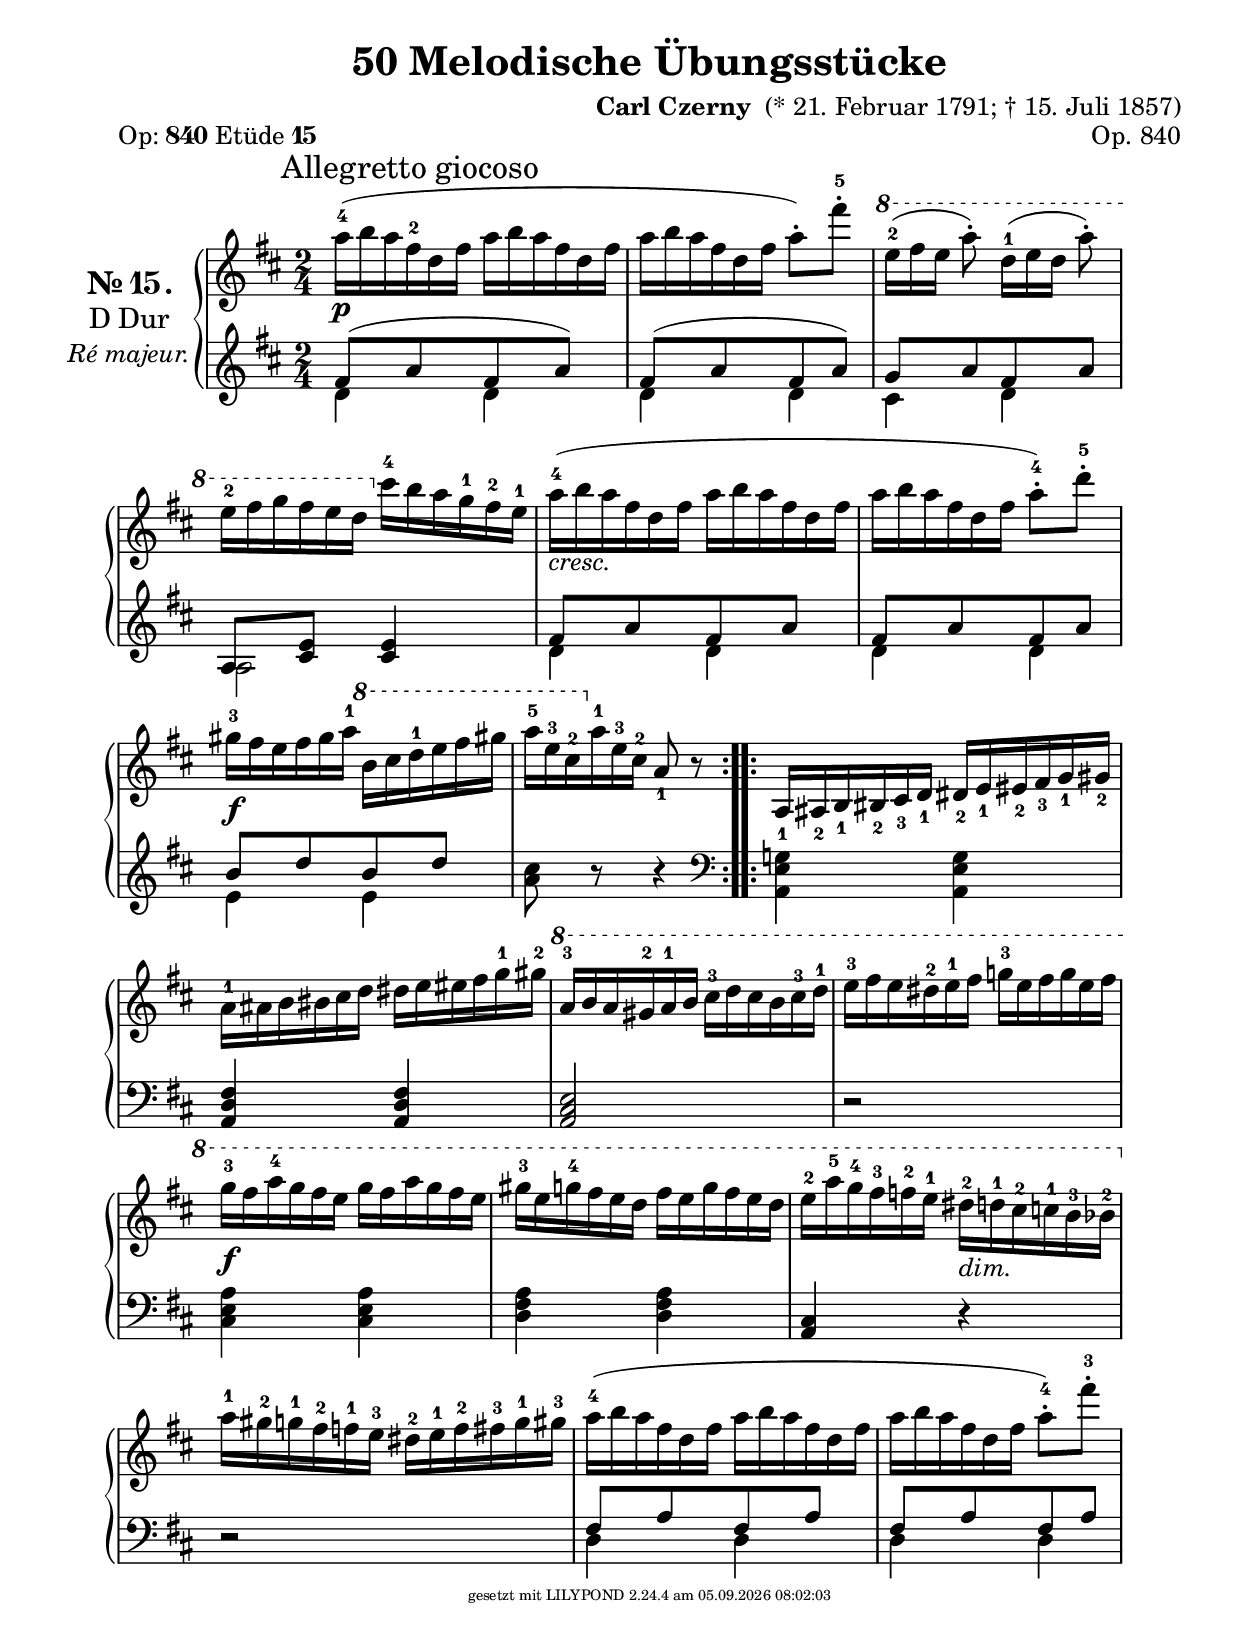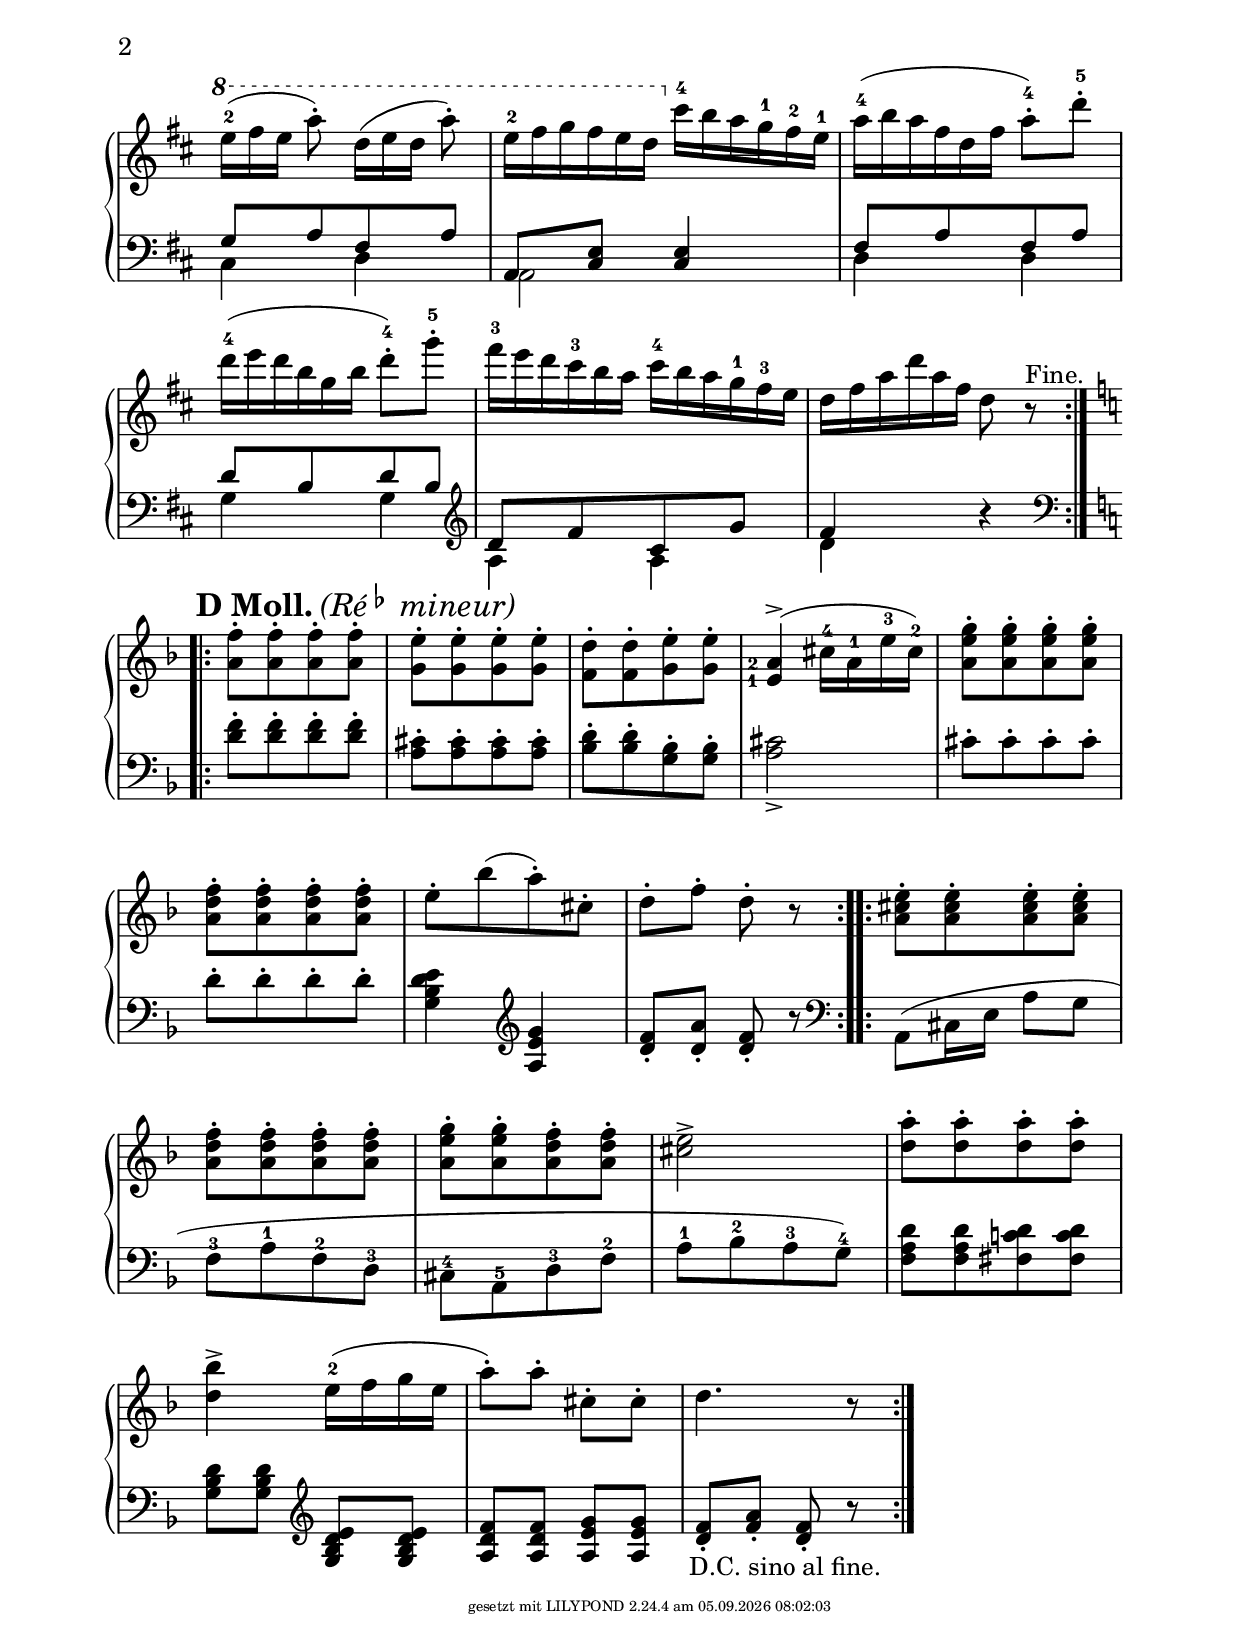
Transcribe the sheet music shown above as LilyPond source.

\version "2.19.37"

\language "deutsch"

\include "Papier+Layout.ly"
\version "2.19.32"

%% http://lsr.dsi.unimi.it/LSR/Item?id=654
%% http://lsr.di.unimi.it//LSR/Item?id=654
%% see also http://lilypond.org/doc/v2.18/Documentation/notation/short-repeats

%%%%%%%%%%%%%%%%%%%%%%%%%%%%%%%%%%%%%%%%%%%%%%%%%%%%%%%%%%%%%%%%%%%%%%%%%%%%%%%%%%%%%%%%%%
% LSR workaround:

%%%%%%%%%%%%%%%%%%%%%%%%%%%%%%%%%%%%%%%%%%%%%%%%%%%%%%%%%%%%%%%%%%%%%%%%%%%%%%%%%%%%%%%%%%

%% version 2013/05/11
%% for lilypond 2.18 or higher
%% last changes : - \changePitch : a single s as the last event of newnotes parameter
%%                   will give you the ending rests of the pattern (if there), and two s
%%                   also the beginning ones. If pattern ends with a note, a single
%%                   ending s will have no effects.
%%                - Is now \language independant (no more #{ c #})
%%                - new algorithm for make-notes-list, change-pitch
%%                  and has-notes? (shorter and safer)
%%
%%%%%%%%%%%%%%%%%%%%%%%%% some utility functions %%%%%%%%%%%%%%%%%%%%%

#(define (name-of music)
 (ly:music-property music 'name))

#(define (has-notes? music)
"Return true if there is at least one note in `music, false otherwise."
 (or (eq? (name-of music) 'NoteEvent)
     (let ((e (ly:music-property music 'element)))
        (and (ly:music? e)
             (has-notes? e)))
     (let loop ((es (ly:music-property music 'elements)))
        (and (pair? es)
             (or (has-notes? (car es))
                 (loop (cdr es)))))))

%% An EventChord is sometimes used as a wrapper in Lilypond, so we have to check
%% if a chord is a standard chord with notes. We could have used has-notes? but
%% this version is perhaps more efficient.
%% Optional events name like 'RestEvent can be included.
#(define (note-or-chord? music . otherEvent)
"Is music a note or a chord with notes ?"
(let ((name (name-of music)))
 (or (memq name (cons 'NoteEvent otherEvent))
     (and (eq? name 'EventChord)  ; have this chord at least one note ?
          (let loop ((es (ly:music-property music 'elements)))
             (and (pair? es)
                  (or (eq? (name-of (car es)) 'NoteEvent)
                      (loop (cdr es)))))))))

#(define (expand-q-chords music); for q chords : see chord-repetition-init.ly
(expand-repeat-chords! (list 'rhythmic-event) music))

#(define (clean-music mus)
"Try to reduce the number of sequential music"
(let ((name (ly:music-property mus 'name)))
  (cond
    ((eq? name 'SequentialMusic)
       (ly:music-set-property! mus 'elements (fold-right
          (lambda (evt prev-list)
            (if (eq? (name-of evt) 'SequentialMusic)
              (append (ly:music-property (clean-music evt) 'elements) prev-list)
              (cons (clean-music evt) prev-list)))
          '()
          (ly:music-property mus 'elements))))
    ((eq? name 'SimultaneousMusic)
       (ly:music-set-property! mus 'elements
                (map clean-music (ly:music-property mus 'elements))))
    ((memq name (list 'RelativeOctaveMusic 'UnrelativableMusic))
         (ly:music-set-property! mus 'element (clean-music
                  (ly:music-property mus 'element)))))
 mus))

%%%%%%%%%%%%%%%%%%%%%%%%%%%%% changePitch %%%%%%%%%%%%%%%%%%%%%%%%%%%%%%
#(define cPInsertInPattern (gensym))
#(define cPSamePitch (gensym))
#(define cPSamePitchEnd (gensym))
#(define cPPatternEnd (gensym))

#(define (make-notes-list music)
"Make a list with each element will be of one of these types :
  1- a note, a chord, a rest
  2- an integer, indicating the number of notes to skip in pattern ( The user will
     indicate that, by a corresponding number of skips (s or \\skip) in `newnotes 
     parameter of \\changePitch )
  3- a list of musics, to be inserted between 2 notes of pattern, and added with
     the \\insert function, inside `newnotes"
(let ((res '())     ; the list to fill
      (prev #f))
  (define (fill-notes-list evt)
    (let ((tags (ly:music-property evt 'tags))
          (name (name-of evt)))
      (cond
        ((memq cPInsertInPattern tags)             ; a music added by \insert
            (ly:music-set-property! evt 'tags
                          (delq cPInsertInPattern tags))     ; remove the tag
            (if (integer? prev)(set! res (cons prev res)))
            (set! prev (if (pair? prev)(cons evt prev)(list evt))))  ; a list
         ((memq name (list 'SkipEvent 'SkipMusic))
            (if (pair? prev)(set! res (cons prev res))) ; keep the reverse order
            (set! prev (if (integer? prev) (1+ prev) 1)))
       ; ((memq name (list 'EventChord 'NoteEvent 'RestEvent))
         ((note-or-chord? evt 'RestEvent) ; a note, a chord, or a rest
            (if (or (pair? prev)(integer? prev))(set! res (cons prev res)))
            (set! prev evt)
            (set! res (cons evt res)))
         (else
          (let ((elt (ly:music-property evt 'element))
                (elts (ly:music-property evt 'elements)))
            (if (ly:music? elt) (fill-notes-list elt))
            (if (pair? elts)(for-each fill-notes-list elts)))))))
(fill-notes-list music)
(if (or (pair? prev)(integer? prev))(set! res (cons prev res)))
(reverse res)))

%%%%%%%%%%%%  used inside the inner function change-one-note
#(define (copy-duration from to)  ; from and to as EventChord or NoteEvent
(let ((max-dur #f)); in theory, 2 notes in a chord can have a different duration
  (music-map (lambda (x)            ; get main duration from `from
              (let ((dur (ly:music-property x 'duration)))
               (if (and (ly:duration? dur)
                        (or (not max-dur)
                            (ly:duration<? max-dur dur))); take the greater
                 (set! max-dur dur))
                 x))
              from)
  (music-map (lambda (x)            ; set duration to duration of `to
               (if (ly:duration? (ly:music-property x 'duration))
                  (ly:music-set-property! x 'duration max-dur))
               x)
             to)))

#(define (copy-arti from to) ; from and to as EventChord or NoteEvent
(let* ((es-from (ly:music-property from 'elements))
       (es-to (ly:music-property to 'elements))
       (arti-from (if (null? es-from)
                    (ly:music-property from 'articulations)
                    (filter
                      (lambda(x)
                        (not (ly:duration? (ly:music-property x 'duration))))
                      es-from))))
  (if (null? es-to)                       ; NoteEvent
    (ly:music-set-property! to 'articulations
              (append (ly:music-property to 'articulations) arti-from))
    (ly:music-set-property! to 'elements  ; EventChord
              (append es-to arti-from)))
  ; copy also 'tags and 'to-relative-callback
  (ly:music-set-property! to 'tags
    (append (ly:music-property from 'tags)(ly:music-property to 'tags)))
   (if (null? es-to)
      (ly:music-set-property! to 'to-relative-callback
          (ly:music-property from 'to-relative-callback))
      (begin
        (ly:music-set-property! to 'to-relative-callback
            ly:music-sequence::event-chord-relative-callback)
        (ly:music-set-property! (car es-to) 'to-relative-callback
            (ly:music-property from 'to-relative-callback))))
    ))

%% del-arti is called for all notes but the first of a \samePitch section.
#(define (del-arti note-or-chord)
(ly:music-set-property! note-or-chord 'articulations '())
(ly:music-set-property! note-or-chord 'elements
  (filter (lambda(x)
              (and (ly:duration? (ly:music-property x 'duration))
                   (ly:music-set-property! x 'articulations '())))
          (ly:music-property note-or-chord 'elements))) ; can be empty
(music-map  ;; del all caution accidentals
  (lambda(x)(if (eq? (name-of x) 'NoteEvent) (begin
               (ly:music-set-property! x 'force-accidental #f)
               (ly:music-set-property! x 'cautionary #f)))
             x)
  note-or-chord))

#(define (change-pitch pattern newnotes)
"The scheme function of \\changePitch, `pattern and `newnotes as music."
(let ((seq-list '())           ; list of transformed patterns
      (skip-notnote-event? #f) ; #t if a \skip or an \insert is found in newnotes
      (same-pitch-section? #f) ; #t if we are in the 2nd pattern note of a\samePitch section
      ;(dummy-note #{ c4 #})    ; \language dependant -:(
      (dummy-note (make-music 'NoteEvent ; to avoid pbs with pattern without any notes
                              'duration (ly:make-duration 2 0 1) ;
                              'pitch (ly:make-pitch -1 0 0))) ;
      (pattern2 #{ $pattern \tag #cPPatternEnd s4 #}) ; to detect the end of pattern
      (last-notes-list #f))    ; buffer
 (set! seq-list (cdr  ; skip dummy notes
  ;;;;;;;;;;;;;;;;;;;;;;;;;;;;;;;;;;; loop ;;;;;;;;;;;;;;;;;;;;;;;;;;;;;;;;;;;;;;;;;;;;;;;
  (let loop ((notes-list (cons dummy-note (make-notes-list newnotes))); see make-notes-list
             (pat-list (cons dummy-note (circular-list pattern2)))
             (res '())) ; the list to fill
    (if (or (null? notes-list)(null? pat-list)) ; pat-list may be a regular list in the loop
      (reverse res)               ;;;;;; return the list in the right order
      (let ((x (car notes-list))  ;;;;;; go deeper, taking 1st elt of each lists
            (evt (ly:music-deep-copy (car pat-list))))
       (cond
       ;;;;;;;;;;;;;;;;;;;;;;;;;;;;;;;;;;;;;;;;;;;;;
        ((pair? x)                   ; x is a list of musics, added with \insert in newnotes
          (set! skip-notnote-event? #t)      ; for events between 2 pattern notes
          (set! last-notes-list notes-list)  ; for section "else" of this cond statement
          (loop (cdr notes-list) pat-list (append x res))) ; append x to res
        ;;;;;;;;;;;;;;;;;;;;;;;;;;;;;;;;;;;;;;;;;;;;
        ((note-or-chord? evt)         ; evt in pattern is a note or a chord (with notes)
          (set! last-notes-list notes-list)  ; for section "else" later
          (cond
            ((ly:music? x)  ;;;;;; the elt of notes-list is a note or a chord
               (if same-pitch-section? ; x is used several times. Copy arti of x only to the
                 (set! x (del-arti (ly:music-deep-copy x)))) ; 1st note of \samePitch section
               (copy-duration evt x)  ; evt = from, x = to
               (copy-arti evt x)
               (let ((tags (ly:music-property x 'tags)))
                 (cond               ; are we in a \samePitch section ?
                   ((memq cPSamePitch tags)    ; yes, first,remove the tag
                      (ly:music-set-property! x 'tags (delq cPSamePitch tags))
                      (set! same-pitch-section? #t)) ; then set the flag
                   ((memq cPSamePitchEnd tags) ; last note of \samePitch
                      (ly:music-set-property! x 'tags (delq cPSamePitchEnd tags))
                      (set! same-pitch-section? #f))))      ; unset the flag
               (set! skip-notnote-event? #f); stop deletion of not-notes event.
               (if same-pitch-section?
                   (loop notes-list (cdr pat-list)(cons x res))
                   (loop (cdr notes-list)(cdr pat-list)(cons x res)))) ; next new note
            ((integer? x)   ;;;;;; user want to skip over the current evt note. We also
               (set! skip-notnote-event? x) ; don't add any events bis next pattern note
               ;; (format #t "x : ~a\n" x)  ; for testing
               (cond ((= x 1)                                      ; only one s
                        (loop (cdr notes-list)(cdr pat-list) res)) ; next notes-list elt
                     (else                                         ; several successive s
                        (set-car! notes-list (1- x))               ; for the next loop
                        (loop notes-list (cdr pat-list) res))))))  ; the next evt only
        ;;;;;;;;;;;;;;;;;;;;;;;;;;;;;;;;;;;;;;;;;;;;
        ((or (ly:music-property evt 'duration #f)  ; current evt in pattern is not a note
             (not (has-notes? evt)))
           (cond ((memq cPPatternEnd (ly:music-property evt 'tags)) ; last evt of pattern
                    (let ((x (car notes-list)))
                      (if (and (integer? x)
                                (or (null? (cdr notes-list))        ; last elt ?
                                    (and (null? (cddr notes-list))  ; 2nd to last and last is
                                         (pair? (car (cdr notes-list)))))) ; a \insert section
                        (cond
                           ((= x 1)
                              (set! skip-notnote-event? x)
                              (loop (cdr notes-list) (cdr pat-list) res))
                           (else
                              (set-car! notes-list (1- x))
                              (loop notes-list (cdr pat-list) res))))
                        (loop notes-list (cdr pat-list) res))) ;; ignores evt
                  (skip-notnote-event? (loop notes-list (cdr pat-list) res))
                  (else (loop notes-list (cdr pat-list)(cons evt res)))))
        ;;;;;;;;;;;;;;;;;;;;;;;;;;;;;;;;;;;;;;;;;;;;
        (else
          (let ((e (ly:music-property evt 'element))
                (es (ly:music-property evt 'elements))
                (empty? #f)) ; don't add to res if #t
           (if (ly:music? e)
             (let ((new-e (loop notes-list (list e) '())))
               (ly:music-set-property! evt 'element
                 (case (length new-e)
                   ((0) (set! empty? #t)
                        new-e)
                   ((1)(car new-e))
                   (else (make-sequential-music new-e))))))
           (if (pair? es)
             (let ((new-es (loop notes-list es '())))
               (ly:music-set-property! evt 'elements new-es)
               (set! empty? (and empty? (null! new-es))))) ; #t if both empty

           (let ((next-new-notes (if (or same-pitch-section?
                                         (and (integer? skip-notnote-event?)
                                              (> skip-notnote-event? 1)))
                                    last-notes-list
                                    (cdr last-notes-list))))
              (if empty? (loop next-new-notes (cdr pat-list) res)
                         (loop next-new-notes (cdr pat-list) (cons evt res))))))))))))
  ;;;;;;;;;;;;;;;;;;;;;;;;;;;;;;;;;; end loop ;;;;;;;;;;;;;;;;;;;;;;;;;;;;;;;;;;;;;;;;
 (let ((relativize (lambda(m)
        (let* ((clean-newnotes (clean-music newnotes))
               (name (name-of clean-newnotes)))
            (if (memq name (list 'RelativeOctaveMusic 'UnrelativableMusic))
               (make-music name 'element m)
               m)))))
     (case (length seq-list)
        ((0) (make-music 'Music 'void #t))
        ((1) (relativize (car seq-list)))
        (else (relativize (clean-music (make-sequential-music seq-list))))))))

changePitch = #(define-music-function (pattern newnotes)
                                                          (ly:music? ly:music?)
"Change each notes in `pattern by the notes (or rests) given in `newnotes.
If count of events doesn't match, pattern is duplicated repeatedly or truncate."
(let* ((expand-q (lambda (music) (expand-repeat-chords!
			    (cons 'rhythmic-event (ly:parser-lookup '$chord-repeat-events))
			    music)))
       (pattern (expand-q pattern))
       (newnotes (expand-q newnotes)))
 (change-pitch pattern newnotes)))

%%%%%%%%%%%%%%%%%%%%%%%%%%%%%%%%%%%%%%%%%%%%%%%%%%%%%%%%%%%%%%%%%%%%%%%%%%%%%%%%
%% enhancement functions, working with \changePitch pattern newnotes

samePitch = #(define-music-function (music) (ly:music?)
"Inside the `pattern parameter of the \\changePitch function, all notes grouped 
by this function will have the same pitch, according to the current note of
`newnotes parameter of \\changePitch."
(let((not-first? #f)
     (last-note #f))
  (map-some-music
    (lambda (x)
      (cond
        ((note-or-chord? x)
           (if not-first?     ; set all pitches to the pitch of the first note
             (ly:music-set-property! x 'to-relative-callback
                (lambda (x p)                    ; set pitch to the prev value
                    (ly:prob-set-property! x 'pitch p)
                    p))
             (set! not-first? x)) ; do nothing for first note
           (ly:music-set-property! x 'tags (cons
                   cPSamePitch  ; add tag cPSamePitch to x
                   (ly:music-property x 'tags)))
           (set! last-note x)   ; save the note x
           x)
        (else #f)))
    music)
  (if last-note              ; the last saved EventChord
     (ly:music-set-property! last-note 'tags (cons
           cPSamePitchEnd    ; add cPSamePitchEnd tag, delete cPSamePitch tag
           (delq cPSamePitch (ly:music-property last-note 'tags)))))
  music))

%% this function should be no more needed, as copy-arti should avoid pbs
%% in relative mode and \samePitch
absolute = #(define-music-function (music) (ly:music?)
"Make `music unrelativable. To use inside a \\samePitch function in relative
mode."
(make-music 'UnrelativableMusic 'element music))

insert = #(define-music-function (music) (ly:music?)
"Using this function inside the `newnotes parameter of the \\changePitch
function, allow you to insert and remplace by `music, all music between one note
and his following, in the `pattern parameter of \\changePitch, ."
#{ \tag #cPInsertInPattern $music #})

%%%%%%%
#(define (n-copy n music)
(cond
  ((> n 1)(make-sequential-music
            (map (lambda (x)(ly:music-deep-copy music))
                 (make-list n))))
  ((= n 1) music)
  (else (make-music 'Music 'void #t))))

nCopy = #(define-music-function (n music)(integer? ly:music?)
(n-copy n music))

%% same effect as { \repeat unfold n s } but \nSkip works inside the `newnotes
%% parameter of \changePitch.
nSkip = #(define-music-function (n)(integer?)
"Return \\skip \\skip \\skip ... n times."
#{ \nCopy #n s #})
%%%%%%%%%%%%%%%%%%%%%%%%%%%%%%%%%%%%%%%%%%%%%%%%%%%%%%%%%%%%%%%%%%%%%%%%%%%%%%%%
%% shortcuts
% default values for patI and patII, if the user do not define
% them, before using \cPI and \cPII
% patI ={ c8. c16 }      % not \language independant
patI = #(make-music 'SequentialMusic 'elements (list
          (make-music 'NoteEvent 'duration (ly:make-duration 3 1 1)
                                 'pitch (ly:make-pitch -1 0 0))
          (make-music 'NoteEvent 'duration (ly:make-duration 4 0 1)
                                 'pitch (ly:make-pitch -1 0 0))))
% patII = { c4. c8 }
patII = #(make-music 'SequentialMusic 'elements (list
          (make-music 'NoteEvent 'duration (ly:make-duration 2 1 1)
                                 'pitch (ly:make-pitch -1 0 0))
          (make-music 'NoteEvent 'duration (ly:make-duration 3 0 1)
                                 'pitch (ly:make-pitch -1 0 0))))


cPI = #(define-music-function (newnotes) (ly:music?)
#{ \changePitch \patI $newnotes #})

cPII = #(define-music-function (newnotes) (ly:music?)
#{ \changePitch \patII $newnotes #})

#(define cP changePitch)

exercise ="15"

\paper {
}
\header {
  composer            =       \markup { \bold "Carl Czerny" " (* 21. Februar 1791; † 15. Juli 1857)" }
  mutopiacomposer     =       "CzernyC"

  title               =       "50 Melodische Übungsstücke" %"50 Melodische Übungsstücke"
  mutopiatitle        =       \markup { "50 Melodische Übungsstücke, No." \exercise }

  opus                =       "Op. 840"
  piece               =       \markup { "Op:" \number \tiny 840 "Etüde" \number \tiny \exercise }
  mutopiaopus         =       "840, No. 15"

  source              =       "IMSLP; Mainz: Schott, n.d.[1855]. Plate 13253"
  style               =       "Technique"
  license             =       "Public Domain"
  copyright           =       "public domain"
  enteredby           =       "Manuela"
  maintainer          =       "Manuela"
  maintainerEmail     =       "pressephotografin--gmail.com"
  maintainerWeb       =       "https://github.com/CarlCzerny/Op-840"
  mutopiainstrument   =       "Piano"

}
% footer = "Mutopia-2015/11/06-2060"
% copyright =  \markup { \override #'(baseline-skip . 0 ) \right-column { \sans \bold \with-url #"http://www.MutopiaProject.org" { \abs-fontsize #9  "Mutopia " \concat { \abs-fontsize #12 \with-color #white \char ##x01C0 \abs-fontsize #9 "Project " } } } \override #'(baseline-skip . 0 ) \center-column { \abs-fontsize #11.9 \with-color #grey \bold { \char ##x01C0 \char ##x01C0 } } \override #'(baseline-skip . 0 ) \column { \abs-fontsize #8 \sans \concat { " Typeset using " \with-url #"http://www.lilypond.org" "LilyPond" " by " \maintainer " " \char ##x2014 " " \footer } \concat { \concat { \abs-fontsize #8 \sans{ " Placed in the " \with-url #"http://creativecommons.org/licenses/publicdomain" "public domain" " by the typesetter " \char ##x2014 " free to distribute, modify, and perform" } } \abs-fontsize #13 \with-color #white \char ##x01C0 } } }
% tagline = ##f

myPattern = {
  \tuplet 3/2 { c16 ( c c c c c } \repeat unfold 2 \tuplet 3/2 { c c c c c c }
  c8-. ) c-.
}

RH= \relative c''' {
  \time 2/4
  \key d \major
  \set Staff.explicitKeySignatureVisibility = #end-of-line-invisible
  \set Timing.beamExceptions = #'()
  \set Timing.baseMoment = #(ly:make-moment 1/8)
  \set Staff.beatStructure = #'(2 2 2 2 )  %% abhängig vom Takt
  \set fingeringOrientations = #'(left)     %% für Akkorde!
  \override Fingering.direction = #UP      %% für Einzelnoten!
  \override Fingering.padding = #0.8
  \override Fingering.staff-padding = #'()
  \override Fingering.avoid-slur = #'inside
  \override Slur.direction = #UP
  \mark \markup "Allegretto giocoso"

  %\once \override Slur.positions = #'(2.8 . 0.6)

  a16*2/3-4\p ( h a fis-2 d fis a h a fis d fis
  a h a fis d fis
  a8-. ) fis'-5-.
  \ottava #1
  e16*2/3-2 ( fis e a8-.\noBeam ) d,16*2/3-1 ( e d a'8-.\noBeam )
  e16*2/3-2 fis g fis e d
  % c'''-\markup { \dynamic p \italic dol. }
  \ottava #0
  cis-4 h a g-1 fis-2 e-1
  a-4-\markup { \italic "cresc." } ( h a fis d fis a h a fis d fis
  a h a fis d fis a8-4-. ) d-5-.
  gis,16*2/3-3\f fis e fis gis a-1
  \ottava #1 h cis d-1 e fis gis
  a-5 e-3 cis-2
  \ottava #0
  a-1 e-3 cis-2 a8_1 r \bar ":..:"
  % \autoBeamOff f,,8_\markup { \italic \small "cresc." }  f8 f8 f8 \autoBeamOn
  % f f\noBeam f f
  \override Fingering.direction = #DOWN     %% für Einzelnoten!

  a,16*2/3-1 ais-2 h-1 his-2 cis-3 d-1 dis-2 e-1 eis-2 fis-3 g-1 gis-2
  \override Fingering.direction = #UP      %% für Einzelnoten!
  a-1 ais h his cis d dis e eis fis g-1 gis-2
  \ottava #1
  a-3 h a gis-2 a-1 h cis-3 d cis h cis-3 d-1
  e-3 fis e dis-2 e-1 fis g!-3 e fis g e fis
  g-3\f fis a-4 g fis e g fis a g fis e
  gis-3 e g-4 fis e d fis e g fis e d
  e-2 a-5 g-4 fis-3 f-2 e-1 dis-2-\markup { \italic "dim." } d-1 cis-2 c-1 h-3 b-2
  \ottava #0
  a-1 gis-2 g-1 fis-2 f-1 e-3 dis-2 e-1 f-2 fis-3 g-1 gis-3
  a-4 ( h a fis d fis a h a fis d fis
  a h a fis d fis a8-4-. ) fis'-3-.
  \ottava #1
  e16*2/3-2 ( fis e a8-.\noBeam )
  d,16*2/3 ( e d a'8-.\noBeam )
  e16*2/3-2 fis g fis e d
  \ottava #0
  cis-4 h a g-1 fis-2 e-1
  a-4 ( h a fis d fis a8-4-. ) d-5-.
  d16*2/3-4 ( e d h g h d8-4-. ) g-5-.
  fis16*2/3-3 e d cis-3 h a cis-4 h a g-1 fis-3 e
  d fis a d a fis d8 r^\markup "Fine."

  \mark \markup { \bold "D Moll." \italic "(Ré" \super \flat \italic " mineur)" }
  \bar ":..:" \break
  \key f \major
  \set Timing.baseMoment = #(ly:make-moment 1/4)
  \set Staff.beatStructure = #'(2 )  %% abhängig vom Takt
  < a f' >8-. q-. q-. q-.
  < g e' >-. q-. q-. q-.
  < f d' >-. q-. < g e' >-. q-.
  < e-1 a-2 >4^> ( cis'16-4 a-1 e'-3 cis-2 )
  < a e' g >8-. q-. q-. q-.
  < a d f >-. q-. q-. q-.
  e'-. b' ( a-. ) cis,-.
  d-. f-. d-.\noBeam r
  \bar ":..:"
  < a cis e >-. q-. q-. q-.
  < a d f >-. q-. q-. q-.
  < a e' g >8-. q-. < a d f >-. q-.
  < cis e >2^>
  < d a' >8-. q-. q-. q-.
  < d b' >4^> e16-2 ( f g e
  a8-.[ ) a-.] cis,-. cis-.
  d4. r8 \bar ":..:"
}

LH = \relative c' {
  \clef bass
  \key d \major
  \set Staff.explicitKeySignatureVisibility = #end-of-line-invisible
  \set fingeringOrientations = #'(left) %% für Akkorde!
  \override Fingering.direction = #UP  %% für Einzelnoten!
  \override Fingering.padding = #0.2
  \override Fingering.staff-padding = #'()
  \override Fingering.avoid-slur = #'inside
  %\override Slur.direction = #UP
  \set Timing.beamExceptions = #'()
  \set Timing.baseMoment = #(ly:make-moment 1/8)
  \set Staff.beatStructure = #'(4 4 )  %% abhängig vom Takt

  %\slashedGrace s8 r4 %% für den Fall, dass das Stück mit einem Vorschlag beginnt!
  %% Lilypond Bug, Workaround
  \clef treble

  %\once \override Slur.positions = #'(-1 . -4)
  %q ( < d a' >4 ) r8
  %% falls die linke Hand einstimmig beginnt und mehrstimmig wird
  <<
    {
      \voiceOne
      %\mergeDifferentlyHeadedOn
      \mergeDifferentlyDottedOn
      fis8 ( a fis a )
      fis8 ( a fis a )
      g a fis a
      a, < cis e > < cis e >4
      fis8 a fis a
      fis a fis a
      h d h d s2
    } \\ {
      \voiceTwo
      d,4 d d d cis d a2
      d4 d d d e e < a cis>8 h8\rest h4\rest
      % d4\rest_\markup "D.C. sino al fine."
    }
  >>
  \clef bass
  < a,, e' g!>4 q
  < a d fis > q
  < a cis e >2 r2
  < cis e a >4 q
  < d fis a > q
  < a cis > r4 r2
  <<
    {
      \voiceOne
      \mergeDifferentlyDottedOn
      fis'8 a fis a
      fis a fis a
      g a fis a
      a, < cis e > < cis e>4
      fis8 a fis a
      d h d h
      \clef treble
      d fis cis g' fis4 h4\rest
    } \\ {
      \voiceTwo
      d,,4 d d d cis d a2
      d4 d g g
      a a d
    }
  >>
  \clef bass
  \key f \major
  < d f >8-. q-. q-. q-.
  < a cis >-. q-. q-. q-.
  < b d >-. q-. < g b >-. q-.
  < a cis >2_>
  cis8-. cis-. cis-. cis-.
  d-. d-. d-. d-.
  < g, b d e >4 \clef treble < a e' g >
  < d f >8-. < d a' >-. < d f >-.\noBeam r \clef bass
  \stemDown
  a,8 ( cis16 e a8 [ g ]
  f-3 a-1 f-2 d-3
  cis-4 a-5 d-3 f-2
  a-1 b-2 a-3 g-4 )
  < f a d >8 q < fis c'! d > q
  < g b d > [ q ]
  \clef treble \stemNeutral
  < g b d e > q
  < a d f > q < a e' g > [ q ]
  < d f >-. < f a >-. < d f >-.\noBeam
  \override TextScript.self-alignment-X = #RIGHT
  \override TextScript.extra-offset = #'( 3 . 0 )
  r_\markup "D.C. sino al fine."
}

\score
{
  \new PianoStaff \with {
    instrumentName = \markup {
      \center-column {
        \line {
          \bold \huge { "№" }
          \number { \exercise "." }
        }
        \line \large { D Dur }
        \italic \line { Ré majeur. }
      }
    }
    shortInstrumentName = ""
  }
  <<
    \new Staff="Discant"
    \RH
    \new Staff="Bass"
    \LH
  >>
  %% Falls erforderlich Zeilenlänge und Einzug ändern
  \layout {
    %indent = #15
    %ragged-last-bottom = ##f
    %ragged-last = ##f
    %ragged-bottom = ##f
    %line-width = #180
  }
  \midi { }
}
